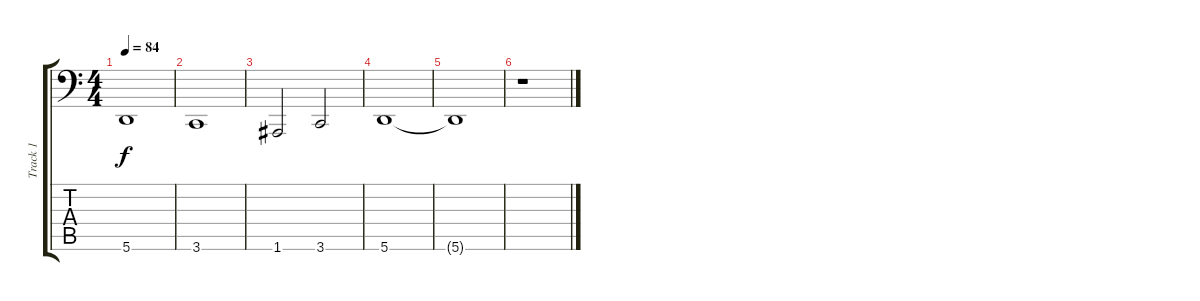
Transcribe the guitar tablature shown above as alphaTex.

\track ("Track 1" "Track 1") {instrument synthstrings1}
\staff {score tabs}
\tuning (B3 Gb3 D3 A2 E2 A1) {hide}
\ts (4 4)
\tempo 84
\clef f4
\ks c
5.6.1{dy f} |
3.6.1 |
1.6.2 3.6.2 |
5.6.1 |
5.6{t}.1 |
r.1
